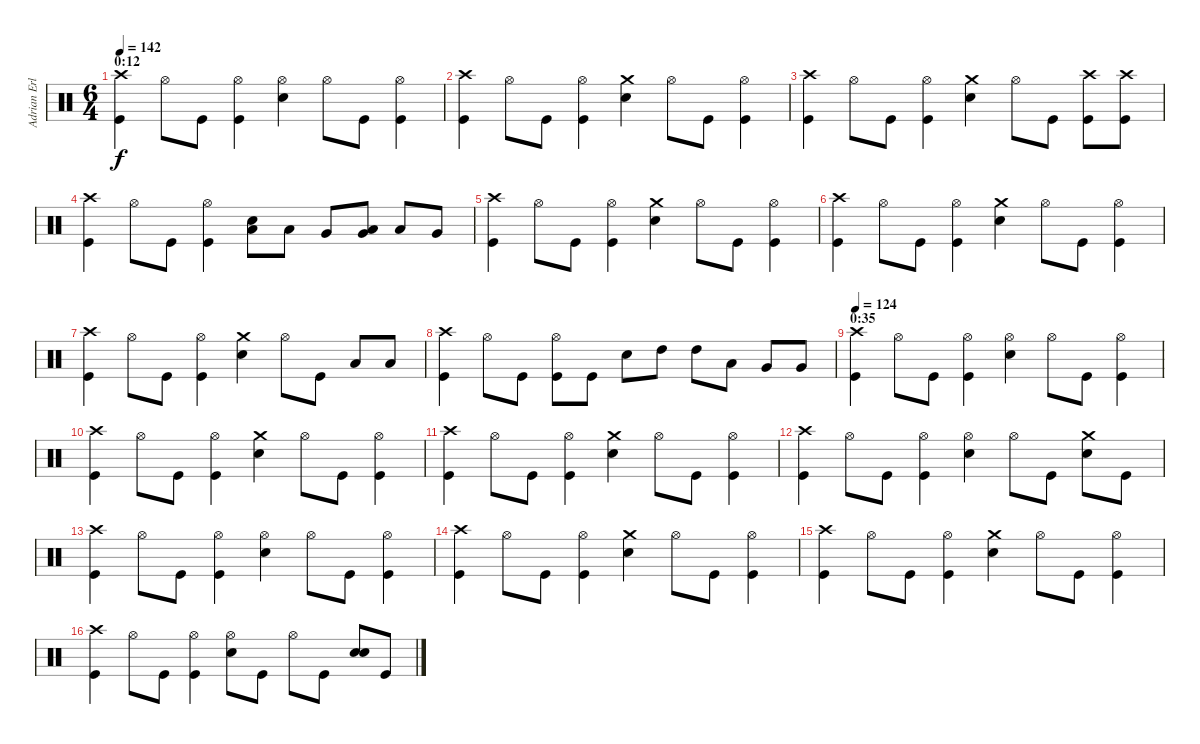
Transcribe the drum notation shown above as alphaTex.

\track ("Adrian Erlandsson (Norseman of the Apoca" "Adrian Erl") {instrument percussion}
\staff {score}
\articulation defaults
\ts (6 4)
\section ("" "0:12")
\tempo 142
\tempo 124
\tempo 142
\clef neutral
\ks c
("Crash high (hit)" "Kick (hit)").4{dy f} "Hi-Hat (open)".8 "Kick (hit)".8 ("Hi-Hat (open)" "Kick (hit)").4 ("Hi-Hat (open)" "Electric Snare (hit)").4 "Hi-Hat (open)".8 "Kick (hit)".8 ("Hi-Hat (open)" "Kick (hit)").4 |
("Crash high (hit)" "Kick (hit)").4 "Hi-Hat (open)".8 "Kick (hit)".8 ("Hi-Hat (open)" "Kick (hit)").4 ("Crash medium (hit)" "Electric Snare (hit)").4 "Hi-Hat (open)".8 "Kick (hit)".8 ("Hi-Hat (open)" "Kick (hit)").4 |
("Crash high (hit)" "Kick (hit)").4 "Hi-Hat (open)".8 "Kick (hit)".8 ("Hi-Hat (open)" "Kick (hit)").4 ("Crash medium (hit)" "Electric Snare (hit)").4 "Hi-Hat (open)".8 "Kick (hit)".8 ("Crash high (hit)" "Kick (hit)").8 ("Crash high (hit)" "Kick (hit)").8 |
("Crash high (hit)" "Kick (hit)").4 "Hi-Hat (open)".8 "Kick (hit)".8 ("Hi-Hat (open)" "Kick (hit)").4 ("Low Tom (hit)" "Electric Snare (hit)").8 "Low Tom (hit)".8 "Very Low Tom (hit)".8 ("Low Tom (hit)" "Very Low Tom (hit)").8{bu 120} "Low Tom (hit)".8 "Very Low Tom (hit)".8 |
("Crash high (hit)" "Kick (hit)").4 "Hi-Hat (open)".8 "Kick (hit)".8 ("Hi-Hat (open)" "Kick (hit)").4 ("Crash medium (hit)" "Electric Snare (hit)").4 "Hi-Hat (open)".8 "Kick (hit)".8 ("Hi-Hat (open)" "Kick (hit)").4 |
("Crash high (hit)" "Kick (hit)").4 "Hi-Hat (open)".8 "Kick (hit)".8 ("Hi-Hat (open)" "Kick (hit)").4 ("Crash medium (hit)" "Electric Snare (hit)").4 "Hi-Hat (open)".8 "Kick (hit)".8 ("Hi-Hat (open)" "Kick (hit)").4 |
("Crash high (hit)" "Kick (hit)").4 "Hi-Hat (open)".8 "Kick (hit)".8 ("Hi-Hat (open)" "Kick (hit)").4 ("Crash medium (hit)" "Electric Snare (hit)").4 "Hi-Hat (open)".8 "Kick (hit)".8 "Low Tom (hit)".8 "Low Tom (hit)".8 |
("Crash high (hit)" "Kick (hit)").4 "Hi-Hat (open)".8 "Kick (hit)".8 ("Hi-Hat (open)" "Kick (hit)").8 "Kick (hit)".8 "Electric Snare (hit)".8 "High Tom (hit)".8 "High Tom (hit)".8 "Low Tom (hit)".8 "Very Low Tom (hit)".8 "Very Low Tom (hit)".8 |
\section ("" "0:35")
\tempo 124
("Crash high (hit)" "Kick (hit)").4 "Hi-Hat (open)".8 "Kick (hit)".8 ("Hi-Hat (open)" "Kick (hit)").4 ("Hi-Hat (open)" "Electric Snare (hit)").4 "Hi-Hat (open)".8 "Kick (hit)".8 ("Hi-Hat (open)" "Kick (hit)").4 |
("Crash high (hit)" "Kick (hit)").4 "Hi-Hat (open)".8 "Kick (hit)".8 ("Hi-Hat (open)" "Kick (hit)").4 ("Crash medium (hit)" "Electric Snare (hit)").4 "Hi-Hat (open)".8 "Kick (hit)".8 ("Hi-Hat (open)" "Kick (hit)").4 |
("Crash high (hit)" "Kick (hit)").4 "Hi-Hat (open)".8 "Kick (hit)".8 ("Hi-Hat (open)" "Kick (hit)").4 ("Crash medium (hit)" "Electric Snare (hit)").4 "Hi-Hat (open)".8 "Kick (hit)".8 ("Hi-Hat (open)" "Kick (hit)").4 |
("Crash high (hit)" "Kick (hit)").4 "Hi-Hat (open)".8 "Kick (hit)".8 ("Hi-Hat (open)" "Kick (hit)").4 ("Hi-Hat (open)" "Electric Snare (hit)").4 "Hi-Hat (open)".8 "Kick (hit)".8 ("Crash medium (hit)" "Electric Snare (hit)").8 "Kick (hit)".8 |
("Crash high (hit)" "Kick (hit)").4 "Hi-Hat (open)".8 "Kick (hit)".8 ("Hi-Hat (open)" "Kick (hit)").4 ("Hi-Hat (open)" "Electric Snare (hit)").4 "Hi-Hat (open)".8 "Kick (hit)".8 ("Hi-Hat (open)" "Kick (hit)").4 |
("Crash high (hit)" "Kick (hit)").4 "Hi-Hat (open)".8 "Kick (hit)".8 ("Hi-Hat (open)" "Kick (hit)").4 ("Crash medium (hit)" "Electric Snare (hit)").4 "Hi-Hat (open)".8 "Kick (hit)".8 ("Hi-Hat (open)" "Kick (hit)").4 |
("Crash high (hit)" "Kick (hit)").4 "Hi-Hat (open)".8 "Kick (hit)".8 ("Hi-Hat (open)" "Kick (hit)").4 ("Crash medium (hit)" "Electric Snare (hit)").4 "Hi-Hat (open)".8 "Kick (hit)".8 ("Hi-Hat (open)" "Kick (hit)").4 |
("Crash high (hit)" "Kick (hit)").4 "Hi-Hat (open)".8 "Kick (hit)".8 ("Hi-Hat (open)" "Kick (hit)").4 ("Hi-Hat (open)" "Electric Snare (hit)").8 "Kick (hit)".8 "Hi-Hat (open)".8 "Kick (hit)".8 ("Electric Snare (hit)" "Electric Snare (hit)").8{bu 120} "Kick (hit)".8
